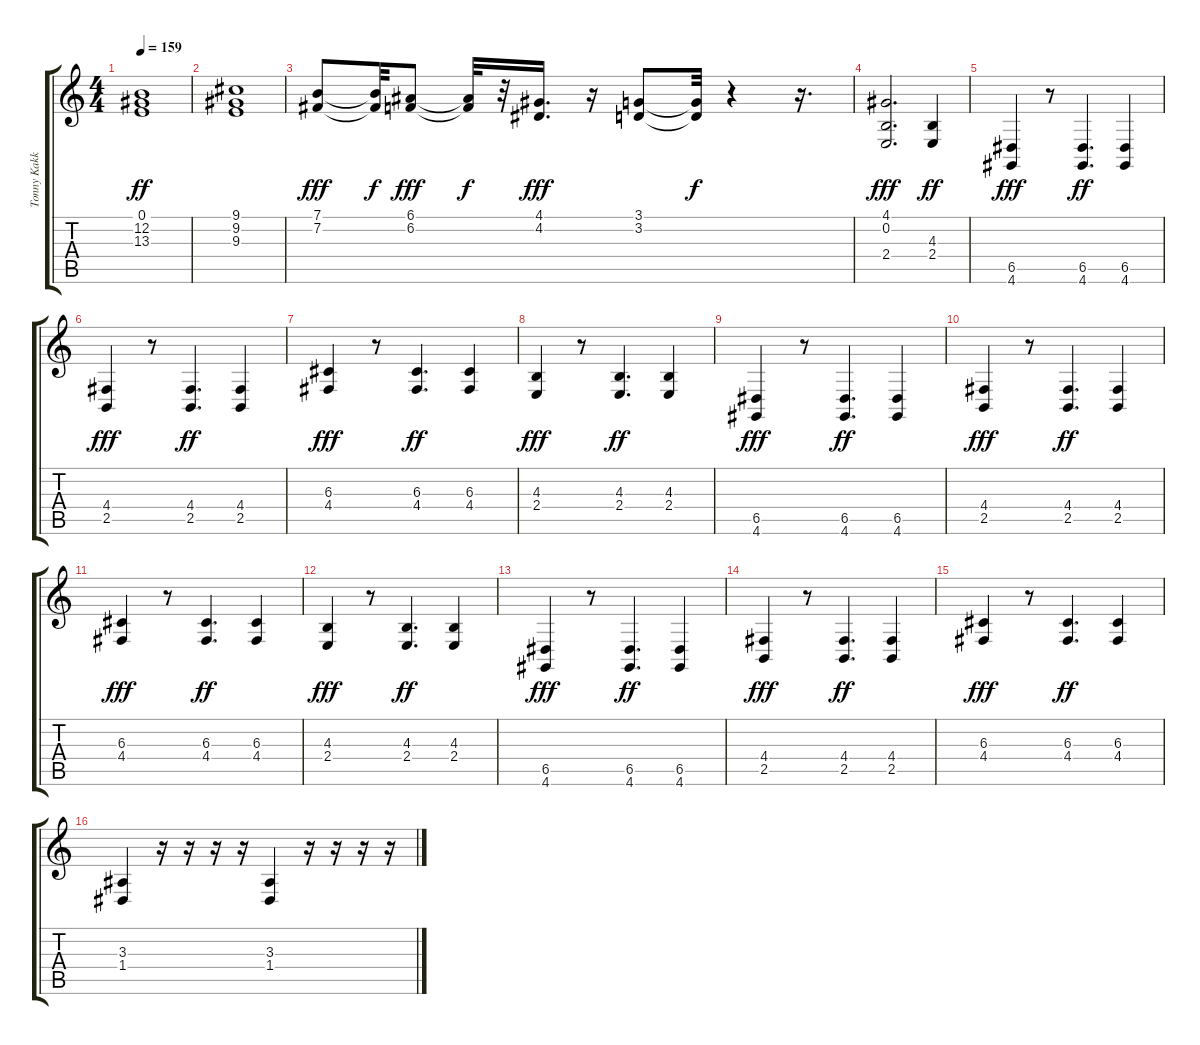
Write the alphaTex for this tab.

\track ("Tonny Kakko" "Tonny Kakk") {instrument acousticgrandpiano}
\staff {score tabs}
\tuning (E4 B3 G3 D3 A2 E2) {hide}
\ts (4 4)
\tempo 159
\clef g2
\ks c
(0.1 12.2 13.3).1{dy ff} |
(9.1 9.2 9.3).1 |
(7.1 7.2).8{dy fff} (7.1{t} 7.2{t}).32{dy f} (6.1 6.2).8{dy fff} (6.1{t} 6.2{t}).32{dy f} r.32 (4.1 4.2).16{d dy fff} r.16 (3.1 3.2).8 (3.1{t} 3.2{t}).32{dy f} r.4 r.16{d} |
(4.1 0.2 2.4).2{d dy fff} (4.3 2.4).4{dy ff} |
(6.5 4.6).4{dy fff} r.8 (6.5 4.6).4{d dy ff} (6.5 4.6).4 |
(4.4 2.5).4{dy fff} r.8 (4.4 2.5).4{d dy ff} (4.4 2.5).4 |
(6.3 4.4).4{dy fff} r.8 (6.3 4.4).4{d dy ff} (6.3 4.4).4 |
(4.3 2.4).4{dy fff} r.8 (4.3 2.4).4{d dy ff} (4.3 2.4).4 |
(6.5 4.6).4{dy fff} r.8 (6.5 4.6).4{d dy ff} (6.5 4.6).4 |
(4.4 2.5).4{dy fff} r.8 (4.4 2.5).4{d dy ff} (4.4 2.5).4 |
(6.3 4.4).4{dy fff} r.8 (6.3 4.4).4{d dy ff} (6.3 4.4).4 |
(4.3 2.4).4{dy fff} r.8 (4.3 2.4).4{d dy ff} (4.3 2.4).4 |
(6.5 4.6).4{dy fff} r.8 (6.5 4.6).4{d dy ff} (6.5 4.6).4 |
(4.4 2.5).4{dy fff} r.8 (4.4 2.5).4{d dy ff} (4.4 2.5).4 |
(6.3 4.4).4{dy fff} r.8 (6.3 4.4).4{d dy ff} (6.3 4.4).4 |
(3.3 1.4).4 r.16 r.16 r.16 r.16 (3.3 1.4).4 r.16 r.16 r.16 r.16
